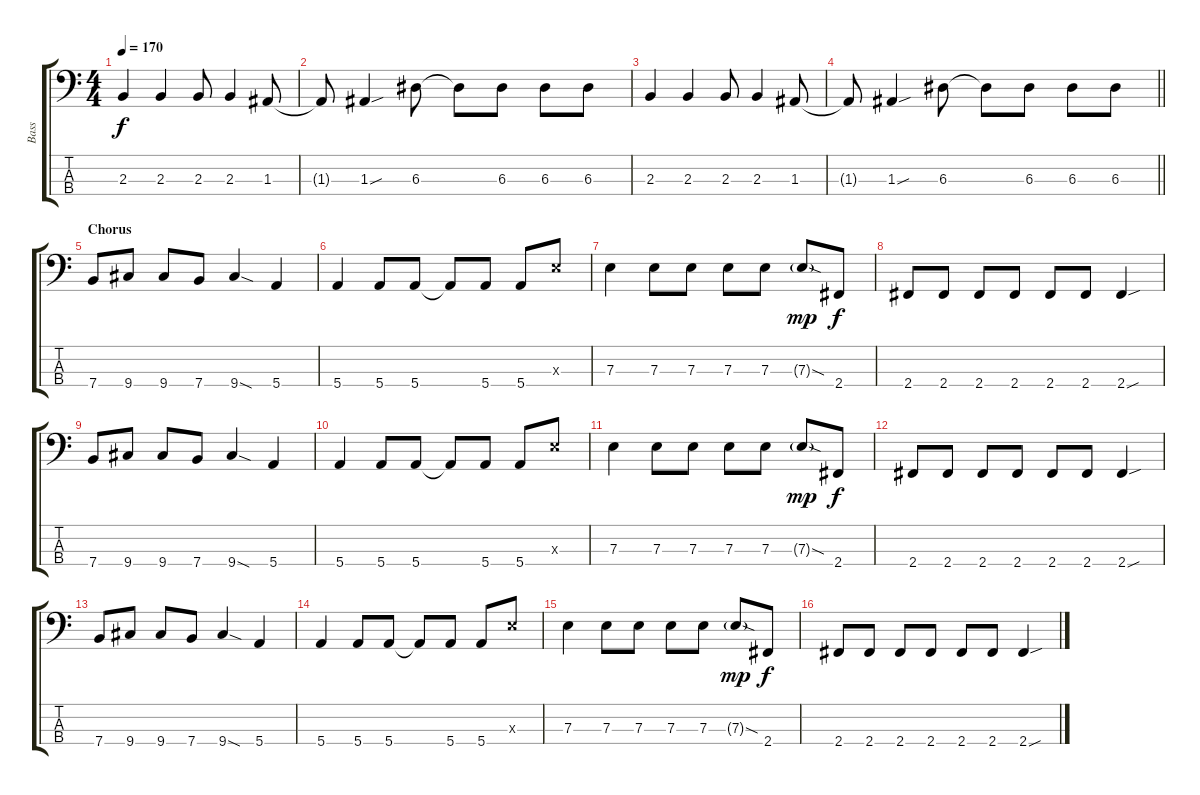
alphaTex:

\track ("Bass" "Bass") {instrument electricbassfinger}
\staff {score tabs}
\tuning (G2 D2 A1 E1) {hide}
\ts (4 4)
\tempo 170
\clef f4
\ks c
2.3.4{dy f} 2.3.4 2.3.8 2.3.4 1.3.8 |
1.3{t}.8 1.3{sou}.4 6.3.8 6.3{t}.8 6.3.8 6.3.8 6.3.8 |
2.3.4 2.3.4 2.3.8 2.3.4 1.3.8 |
\barLineRight lightlight
1.3{t}.8 1.3{sou}.4 6.3.8 6.3{t}.8 6.3.8 6.3.8 6.3.8 |
\section ("" "Chorus")
7.4.8 9.4.8 9.4.8 7.4.8 9.4{sod}.4 5.4.4 |
5.4.4 5.4.8 5.4.8 5.4{t}.8 5.4.8 5.4.8 7.3{x}.8 |
7.3.4 7.3.8 7.3.8 7.3.8 7.3.8 7.3{sod g}.8{dy mp} 2.4.8{dy f} |
2.4.8 2.4.8 2.4.8 2.4.8 2.4.8 2.4.8 2.4{sou}.4 |
7.4.8 9.4.8 9.4.8 7.4.8 9.4{sod}.4 5.4.4 |
5.4.4 5.4.8 5.4.8 5.4{t}.8 5.4.8 5.4.8 7.3{x}.8 |
7.3.4 7.3.8 7.3.8 7.3.8 7.3.8 7.3{sod g}.8{dy mp} 2.4.8{dy f} |
2.4.8 2.4.8 2.4.8 2.4.8 2.4.8 2.4.8 2.4{sou}.4 |
7.4.8 9.4.8 9.4.8 7.4.8 9.4{sod}.4 5.4.4 |
5.4.4 5.4.8 5.4.8 5.4{t}.8 5.4.8 5.4.8 7.3{x}.8 |
7.3.4 7.3.8 7.3.8 7.3.8 7.3.8 7.3{sod g}.8{dy mp} 2.4.8{dy f} |
2.4.8 2.4.8 2.4.8 2.4.8 2.4.8 2.4.8 2.4{sou}.4
